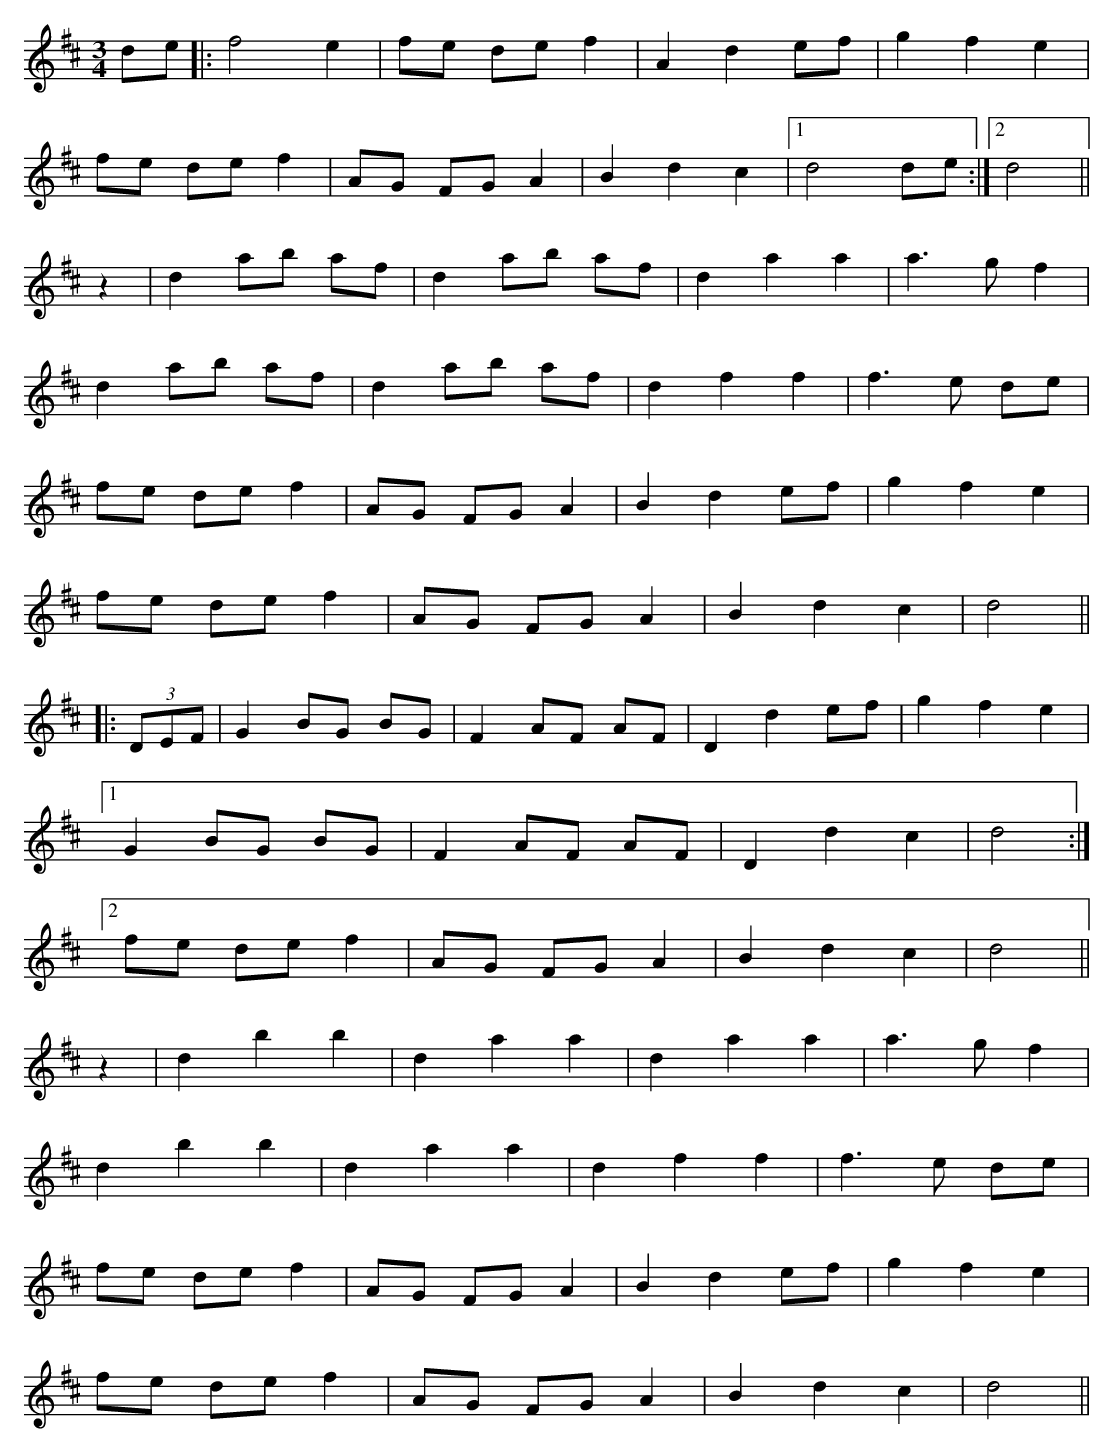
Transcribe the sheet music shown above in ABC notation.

X:1
M:3/4
K:D
de|:f4 e2|fe de f2|A2 d2 ef|g2 f2 e2|
fe de f2|AG FG A2|B2 d2 c2|1 d4 de:|2 d4||
z2|d2 ab af|d2 ab af|d2 a2 a2|a3 g f2|
d2 ab af|d2 ab af|d2f2f2|f3 e de|
fe de f2|AG FG A2|B2 d2 ef|g2f2e2|
fe de f2|AG FG A2|B2 d2 c2|d4||
|:(3DEF|G2 BG BG|F2 AF AF|D2 d2 ef|g2 f2 e2|
[1 G2 BG BG|F2 AF AF|D2 d2 c2|d4:|
[2 fe de f2|AG FG A2|B2 d2 c2|d4||
z2|d2 b2 b2|d2 a2 a2|d2 a2 a2|a3 g f2|
d2 b2 b2|d2 a2 a2|d2 f2 f2|f3 e de|
fe de f2|AG FG A2|B2 d2 ef|g2 f2 e2|
fe de f2|AG FG A2|B2 d2 c2|d4||
